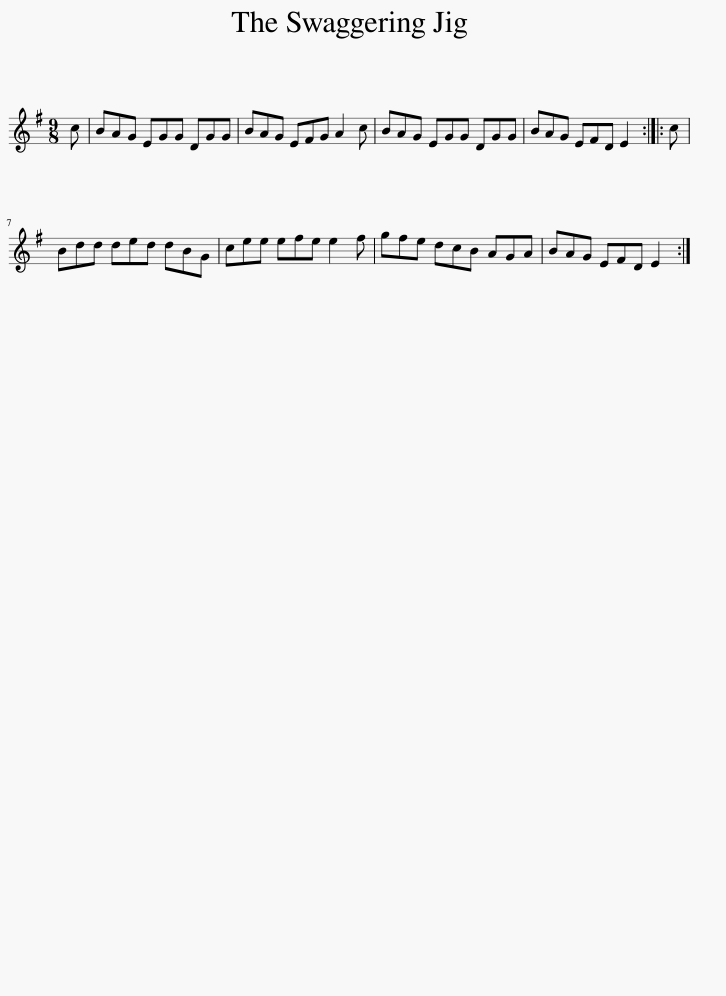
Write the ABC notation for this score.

X:1
L:1/8
M:9/8
I:linebreak $
K:G
V:1 treble
V:1
 c | BAG EGG DGG | BAG EFG A2 c | BAG EGG DGG | BAG EFD E2 :: %5
 c |$ Bdd ded dBG | cee efe e2 f | gfe dcB AGA | BAG EFD E2 :| %10
